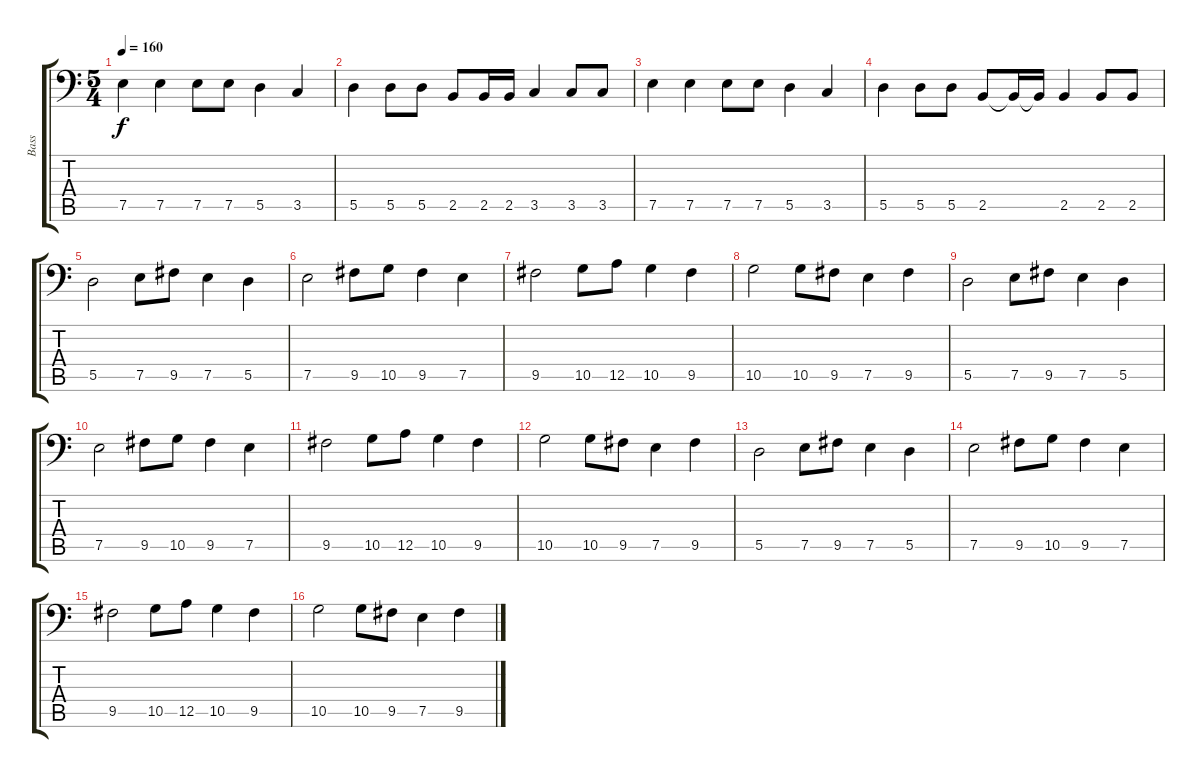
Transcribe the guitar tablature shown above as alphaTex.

\track ("Bass" "Bass") {instrument electricbassfinger}
\staff {score tabs}
\tuning (E3 B2 G2 D2 A1 E1) {hide}
\ts (5 4)
\tempo 160
\clef f4
\ks c
7.5.4{dy f} 7.5.4 7.5.8 7.5.8 5.5.4 3.5.4 |
5.5.4 5.5.8 5.5.8 2.5.8 2.5.16 2.5.16 3.5.4 3.5.8 3.5.8 |
7.5.4 7.5.4 7.5.8 7.5.8 5.5.4 3.5.4 |
5.5.4 5.5.8 5.5.8 2.5.8 2.5{t}.16 2.5{t}.16 2.5.4 2.5.8 2.5.8 |
5.5.2 7.5.8 9.5.8 7.5.4 5.5.4 |
7.5.2 9.5.8 10.5.8 9.5.4 7.5.4 |
9.5.2 10.5.8 12.5.8 10.5.4 9.5.4 |
10.5.2 10.5.8 9.5.8 7.5.4 9.5.4 |
5.5.2 7.5.8 9.5.8 7.5.4 5.5.4 |
7.5.2 9.5.8 10.5.8 9.5.4 7.5.4 |
9.5.2 10.5.8 12.5.8 10.5.4 9.5.4 |
10.5.2 10.5.8 9.5.8 7.5.4 9.5.4 |
5.5.2 7.5.8 9.5.8 7.5.4 5.5.4 |
7.5.2 9.5.8 10.5.8 9.5.4 7.5.4 |
9.5.2 10.5.8 12.5.8 10.5.4 9.5.4 |
10.5.2 10.5.8 9.5.8 7.5.4 9.5.4
